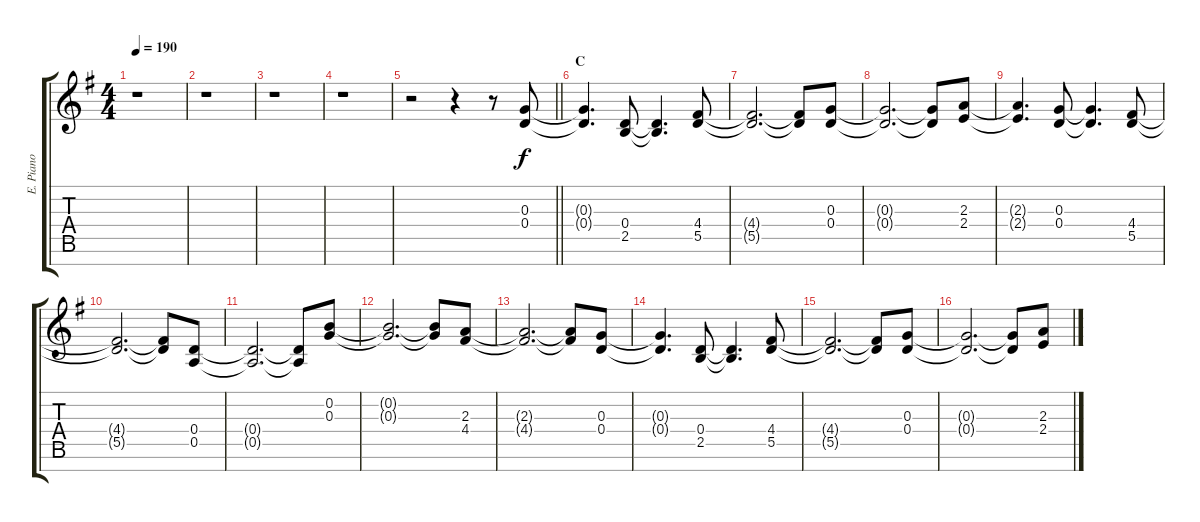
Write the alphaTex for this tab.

\track ("E. Piano" "E. Piano") {instrument fx4atmosphere}
\staff {score tabs}
\tuning (E5 B4 G4 D4 A3 E3 B2) {hide}
\ts (4 4)
\tempo 190
\clef g2
\ks g
r.1{dy f} |
r.1 |
r.1 |
r.1 |
\barLineRight lightlight
r.2 r.4 r.8 (0.3 0.4).8 |
\section ("" "C")
(0.3{t} 0.4{t}).4{d} (0.4 2.5).8 (0.4{t} 2.5{t}).4{d} (4.4 5.5).8 |
(4.4{t} 5.5{t}).2{d} (4.4{t} 5.5{t}).8 (0.3 0.4).8 |
(0.3{t} 0.4{t}).2{d} (0.3{t} 0.4{t}).8 (2.3 2.4).8 |
(2.3{t} 2.4{t}).4{d} (0.3 0.4).8 (0.3{t} 0.4{t}).4{d} (4.4 5.5).8 |
(4.4{t} 5.5{t}).2{d} (4.4{t} 5.5{t}).8 (0.4 0.5).8 |
(0.4{t} 0.5{t}).2{d} (0.4{t} 0.5{t}).8 (0.2 0.3).8 |
(0.2{t} 0.3{t}).2{d} (0.2{t} 0.3{t}).8 (2.3 4.4).8 |
(2.3{t} 4.4{t}).2{d} (2.3{t} 4.4{t}).8 (0.3 0.4).8 |
(0.3{t} 0.4{t}).4{d} (0.4 2.5).8 (0.4{t} 2.5{t}).4{d} (4.4 5.5).8 |
(4.4{t} 5.5{t}).2{d} (4.4{t} 5.5{t}).8 (0.3 0.4).8 |
(0.3{t} 0.4{t}).2{d} (0.3{t} 0.4{t}).8 (2.3 2.4).8
